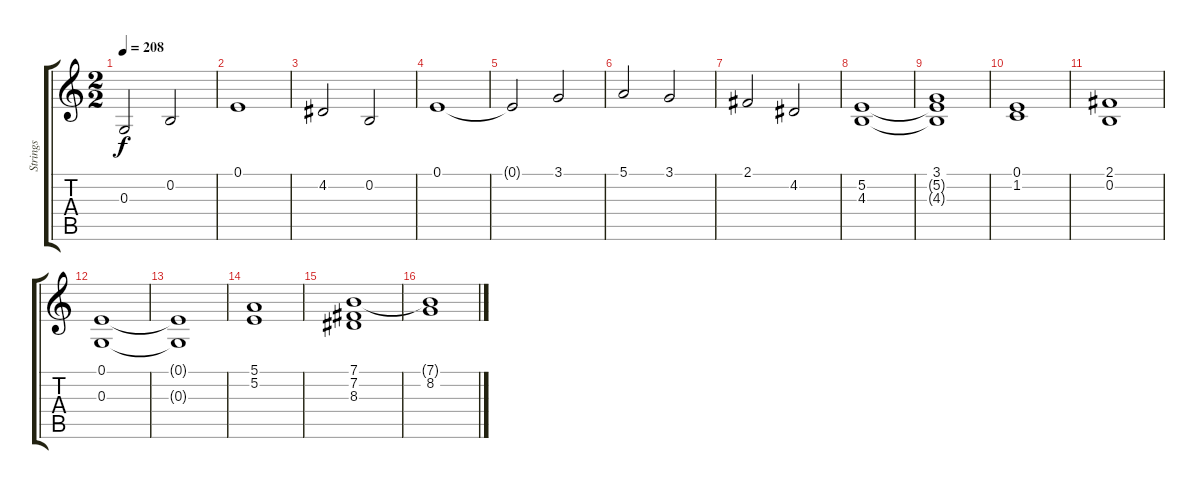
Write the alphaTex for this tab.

\track ("Strings" "Strings") {instrument stringensemble1}
\staff {score tabs}
\tuning (E4 B3 G3 D3 A2 E2) {hide}
\ts (2 2)
\tempo 208
\clef g2
\ks c
0.3{t}.2{dy f} 0.2.2 |
0.1.1 |
4.2.2 0.2.2 |
0.1.1 |
0.1{t}.2 3.1.2 |
5.1.2 3.1.2 |
2.1.2 4.2.2 |
(5.2 4.3).1 |
(3.1 5.2{t} 4.3{t}).1 |
(0.1 1.2).1 |
(2.1 0.2).1 |
(0.1 0.3).1 |
(0.1{t} 0.3{t}).1 |
(5.1 5.2).1 |
(7.1 7.2 8.3).1 |
(7.1{t} 8.2).1
